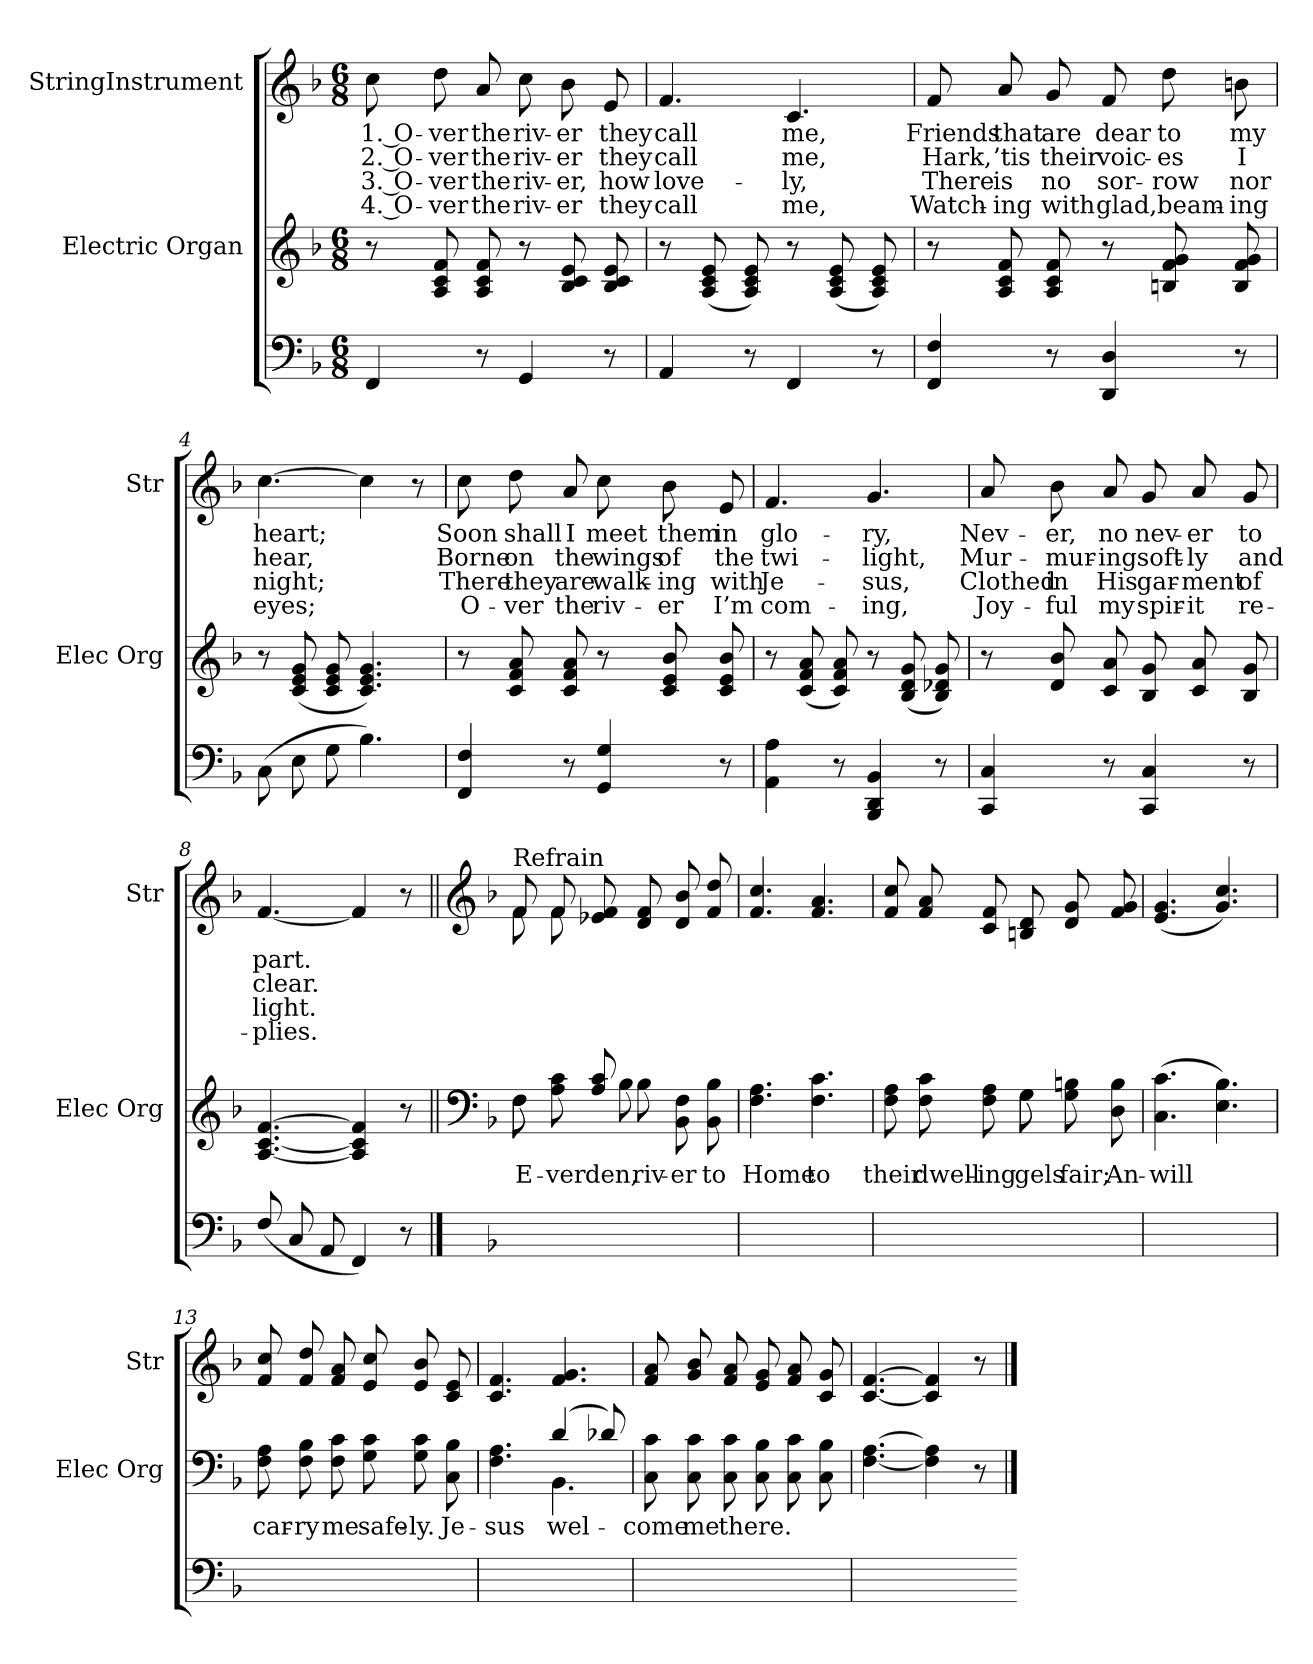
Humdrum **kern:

**kern	**kern	**text	**kern	**text	**text	**text	**text
*part3	*part2	*part2	*part1	*part1	*part1	*part1	*part1
*staff3	*staff2	*staff2	*staff1	*staff1	*staff1	*staff1	*staff1
*	*I"Electric Organ	*	*I"StringInstrument	*	*	*	*
*	*I'Elec Org	*	*I'Str	*	*	*	*
*clefF4	*clefG2	*	*clefG2	*	*	*	*
*k[b-]	*k[b-]	*	*k[b-]	*	*	*	*
*F:	*F:	*	*F:	*	*	*	*
*M6/8	*M6/8	*	*M6/8	*	*	*	*
=1	=1	=1	=1	=1	=1	=1	=1
4FF	8r	.	8cc	1. O-	2. O-	3. O-	4. O-
.	8A/ 8c/ 8f/	.	8dd	-ver	-ver	-ver	-ver
8r	8A/ 8c/ 8f/	.	8a	the	the	the	the
4GG	8r	.	8cc	riv-	riv-	riv-	riv-
.	8B- 8c 8e	.	8b-	-er	-er	-er,	-er
8r	8B- 8c 8e	.	8e	they	they	how	they
=2	=2	=2	=2	=2	=2	=2	=2
4AA	8r	.	4.f	call	call	love-	call
.	(8A/ 8c/ 8e/	.	.	.	.	.	.
8r	8A/ 8c/ 8e/)	.	.	.	.	.	.
4FF	8r	.	4.c	me,	me,	-ly,	me,
.	(8A/ 8c/ 8e/	.	.	.	.	.	.
8r	8A/ 8c/ 8e/)	.	.	.	.	.	.
=3	=3	=3	=3	=3	=3	=3	=3
4FF 4F	8r	.	8f	Friends	Hark,	There	Watch-
.	8A/ 8c/ 8f/	.	8a	that	’tis	is	-ing
8r	8A/ 8c/ 8f/	.	8g	are	their	no	with
4DD 4D	8r	.	8f	dear	voic-	sor-	glad,
.	8Bn/ 8f/ 8g/	.	8dd	to	-es	-row	beam-
8r	8B/ 8f/ 8g/	.	8bn	my	I	nor	-ing
=4	=4	=4	=4	=4	=4	=4	=4
(8C\	8r	.	[4.cc	heart;	hear,	night;	eyes;
8E\	(8c/ 8e/ 8g/	.	.	.	.	.	.
8G\	8c/ 8e/ 8g/	.	.	.	.	.	.
4.B-)	4.c 4.e 4.g)	.	4cc]	.	.	.	.
.	.	.	8r	.	.	.	.
=5	=5	=5	=5	=5	=5	=5	=5
4FF 4F	8r	.	8cc	Soon	Borne	There	O-
.	8c/ 8f/ 8a/	.	8dd	shall	on	they	-ver
8r	8c/ 8f/ 8a/	.	8a	I	the	are	the
4GG 4G	8r	.	8cc	meet	wings	walk-	riv-
.	8c/ 8e/ 8b-/	.	8b-	them	of	-ing	-er
8r	8c/ 8e/ 8b-/	.	8e	in	the	with	I’m
=6	=6	=6	=6	=6	=6	=6	=6
4AA 4A	8r	.	4.f	glo-	twi-	Je-	com-
.	(8c/ 8f/ 8a/	.	.	.	.	.	.
8r	8c/ 8f/ 8a/)	.	.	.	.	.	.
4BBB- 4DD 4BB-	8r	.	4.g	-ry,	-light,	-sus,	-ing,
.	(8B-/ 8d/ 8g/	.	.	.	.	.	.
8r	8B-/ 8d-X/ 8g/)	.	.	.	.	.	.
=7	=7	=7	=7	=7	=7	=7	=7
4CC 4C	8r	.	8a	Nev-	Mur-	Clothed	Joy-
.	8d/ 8b-/	.	8b-	-er,	-mur-	in	-ful
8r	8c/ 8a/	.	8a	no	-ing	His	my
4CC 4C	8B- 8g	.	8g	nev-	soft-	gar-	spir-
.	8c 8a	.	8a	-er	-ly	-ment	-it
8r	8B- 8g	.	8g	to	and	of	re-
=8	=8	=8	=8	=8	=8	=8	=8
(8F/	[4.A [4.c [4.f	.	[4.f	part.	clear.	light.	-plies.
8C/	.	.	.	.	.	.	.
8AA/	.	.	.	.	.	.	.
4FF)	4A] 4c] 4f]	.	4f]	.	.	.	.
8r	8r	.	8r	.	.	.	.
==9	=9||	=9||	=9||	=9||	=9||	=9||	=9||
*	*clefF4	*	*clefG2	*	*	*	*
*	*k[b-]	*	*k[b-]	*	*	*	*
*	*F:	*	*F:	*	*	*	*
*	*^	*	*^	*	*	*	*
!	!	!	!	!LO:TX:t=Refrain	!	!	!	!	!
2.ryy	8F\	8F	E-	8f/	8f	.	.	.	.
.	8A 8c	8ryy	-ver	8f/	8f	.	.	.	.
.	8A 8c	8B-	-den,	8e-X 8f	2ryy	.	.	.	.
.	8B-\	4.ryy	riv-	8d 8f	.	.	.	.	.
.	8BB- 8F	.	-er	8d 8b-	.	.	.	.	.
.	8BB- 8B-	.	to	8f 8dd	.	.	.	.	.
*	*v	*v	*	*	*	*	*	*	*
*	*	*	*v	*v	*	*	*	*
=10	=10	=10	=10	=10	=10	=10	=10
2.ryy	4.F 4.A	Home	4.f 4.cc	.	.	.	.
.	4.F 4.c	to	4.f 4.a	.	.	.	.
=11	=11	=11	=11	=11	=11	=11	=11
*	*^	*	*	*	*	*	*
2.ryy	8F 8A	4.ryy	their	8f 8cc	.	.	.	.
.	8F 8c	.	dwell-	8f 8a	.	.	.	.
.	8F 8A	.	-ing	8c 8f	.	.	.	.
.	8G\	8G	-gels	8Bn 8d	.	.	.	.
.	8G 8Bn	4ryy	fair;	8d 8g	.	.	.	.
.	8D 8B	.	An-	8f 8g	.	.	.	.
*	*v	*v	*	*	*	*	*	*
=12	=12	=12	=12	=12	=12	=12	=12
2.ryy	(4.C 4.c	will	(4.e 4.g	.	.	.	.
.	4.E 4.B-)	.	4.g 4.cc)	.	.	.	.
=13	=13	=13	=13	=13	=13	=13	=13
2.ryy	8F 8A	car-	8f 8cc	.	.	.	.
.	8F 8B-	-ry	8f 8dd	.	.	.	.
.	8F 8c	me	8f 8a	.	.	.	.
.	8G 8c	safe-	8e 8cc	.	.	.	.
.	8G 8c	-ly.	8e 8b-	.	.	.	.
.	8C 8B-	Je-	8c 8e	.	.	.	.
=14	=14	=14	=14	=14	=14	=14	=14
*	*^	*	*	*	*	*	*
2.ryy	4.F 4.A	4.ryy	-sus	4.c 4.f	.	.	.	.
.	(4d/	4.BB-	wel-	4.f 4.g	.	.	.	.
.	8d-X/)	.	.	.	.	.	.	.
*	*v	*v	*	*	*	*	*	*
=15	=15	=15	=15	=15	=15	=15	=15
2.ryy	8C 8c	-come	8f 8a	.	.	.	.
.	8C 8c	me	8g 8b-	.	.	.	.
.	8C 8c	there.	8f 8a	.	.	.	.
.	8C 8B-	.	8e 8g	.	.	.	.
.	8C 8c	.	8f 8a	.	.	.	.
.	8C 8B-	.	8c 8g	.	.	.	.
=16	=16	=16	=16	=16	=16	=16	=16
2.ryy	[4.F [4.A	.	[4.c [4.f	.	.	.	.
.	4F] 4A]	.	4c] 4f]	.	.	.	.
.	8r	.	8r	.	.	.	.
=	==	==	==	==	==	==	==
*-	*-	*-	*-	*-	*-	*-	*-
